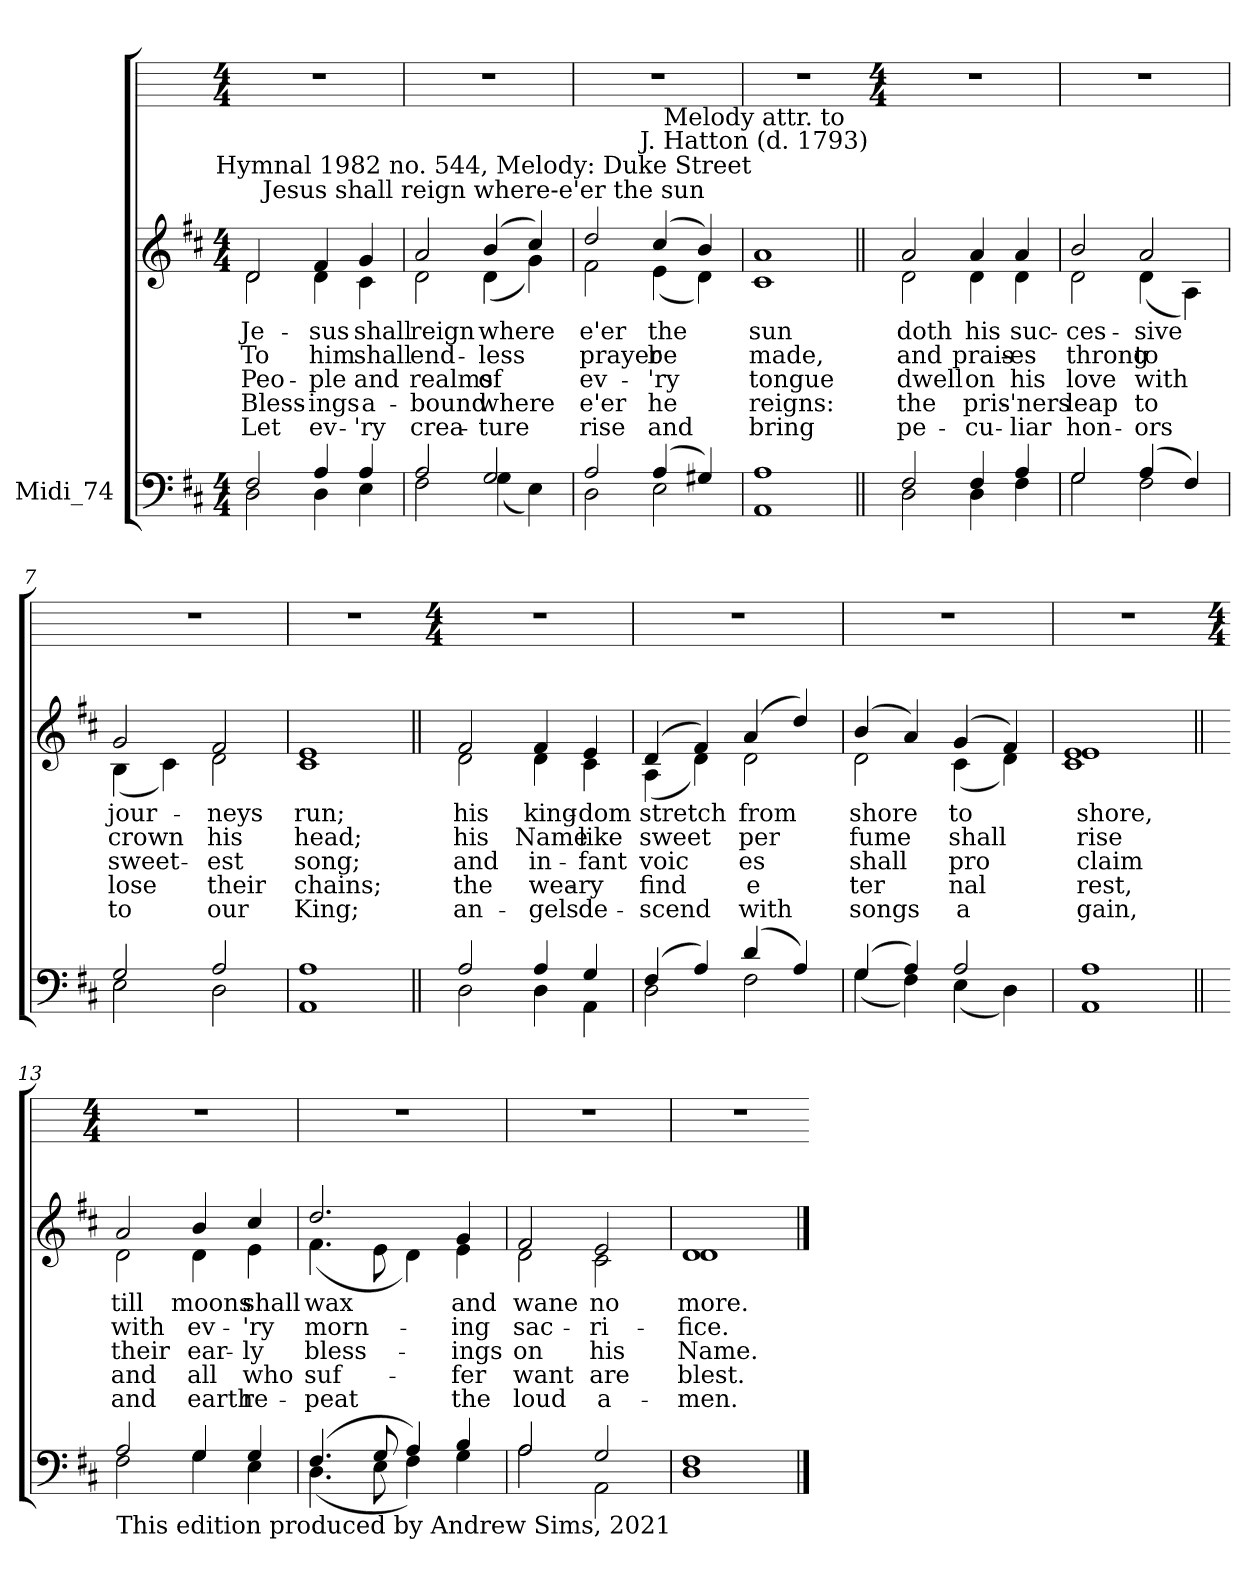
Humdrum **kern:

**kern	**kern	**text	**text	**text	**text	**text	**kern
*part3	*part2	*part2	*part2	*part2	*part2	*part2	*part1
*staff3	*staff2	*staff2	*staff2	*staff2	*staff2	*staff2	*staff1
*I"Midi_74	*	*	*	*	*	*	*
*clefF4	*clefG2	*	*	*	*	*	*
*k[f#c#]	*k[f#c#]	*	*	*	*	*	*
*D:	*D:	*	*	*	*	*	*
*M4/4	*M4/4	*	*	*	*	*	*M4/4
=1	=1	=1	=1	=1	=1	=1	=1
*^	*	*	*	*	*	*	*
!	!	!LO:TX:a:cj:t=Isaac Watts\n(1674-1748)	!	!	!	!	!	!
!	!	!	!LO:LY:b	!LO:LY:b	!LO:LY:b	!LO:LY:b	!LO:LY:b	!
*	*	*^	*	*	*	*	*	*
2F#/	2D\	2d/	2d\	Je-	-To	Peo-	-Bless-	-Let	1r
!	!	!	!	!LO:LY:b	!LO:LY:b	!LO:LY:b	!LO:LY:b	!LO:LY:b	!
4A/	4D\	4f#/	4d\	sus	him	ple	ings	ev-	.
!	!	!	!	!LO:LY:b	!LO:LY:b	!LO:LY:b	!LO:LY:b	!LO:LY:b	!
4A/	4E\	4g/	4c#\	-shall	shall	and	a-	-'ry	.
=2	=2	=2	=2	=2	=2	=2	=2	=2	=2
!	!	!	!	!LO:LY:b	!LO:LY:b	!LO:LY:b	!LO:LY:b	!LO:LY:b	!
2A/	2F#\	2a/	2d\	reign	end-	-realms	bound	crea-	1r
!	!	!LO:TX:a:cj:t=Jesus shall reign where-e'er the sun	!	!	!	!	!	!	!
!	!	!LO:TX:a:cj:t=Hymnal 1982 no. 544, Melody&colon; Duke Street	!	!	!	!	!	!	!
!	!	!	!	!LO:LY:b	!LO:LY:b	!LO:LY:b	!LO:LY:b	!LO:LY:b	!
2G/	(<4G\	(>4b/	(<4d\	-where	less	of	where	ture	.
.	4E\)	4cc#/)	4g\)	.	.	.	.	.	.
=3	=3	=3	=3	=3	=3	=3	=3	=3	=3
!	!	!	!	!LO:LY:b	!LO:LY:b	!LO:LY:b	!LO:LY:b	!LO:LY:b	!
2A/	2D\	2dd/	2f#\	e'er	prayer	ev-	-e'er	rise	1r
!	!	!	!	!LO:LY:b	!LO:LY:b	!LO:LY:b	!LO:LY:b	!LO:LY:b	!
(>4A/	2E\	(>4cc#/	(<4e\	the	be	'ry	he	and	.
4G#X/)	.	4b/)	4d\)	.	.	.	.	.	.
=4	=4	=4	=4	=4	=4	=4	=4	=4	=4
!	!	!LO:TX:a:cj:t=Melody attr. to\nJ. Hatton (d. 1793)	!	!	!	!	!	!	!
!	!	!	!	!LO:LY:b	!LO:LY:b	!LO:LY:b	!LO:LY:b	!LO:LY:b	!
1A/	1AA\	1a/	1c#\	sun	made,	tongue	reigns:	bring	1r
!!LO:LB:g=z
=5||	=5||	=5||	=5||	=5	=5	=5	=5	=5	=5
*	*	*	*	*	*	*	*	*	*M4/4
!	!	!	!	!LO:LY:b	!LO:LY:b	!LO:LY:b	!LO:LY:b	!LO:LY:b	!
2F#/	2D\	2a/	2d\	doth	and	dwell	the	pe-	1r
!	!	!	!	!LO:LY:b	!LO:LY:b	!LO:LY:b	!LO:LY:b	!LO:LY:b	!
4F#/	4D\	4a/	4d\	-his	prais-	-on	pris-	-cu-	.
!	!	!	!	!LO:LY:b	!LO:LY:b	!LO:LY:b	!LO:LY:b	!LO:LY:b	!
4A/	4F#\	4a/	4d\	-suc-	-es	his	'ners	liar	.
=6	=6	=6	=6	=6	=6	=6	=6	=6	=6
!	!	!	!	!LO:LY:b	!LO:LY:b	!LO:LY:b	!LO:LY:b	!LO:LY:b	!
2G/	2G\	2b/	2d\	ces-	-throng	love	leap	hon-	1r
!	!	!	!	!LO:LY:b	!LO:LY:b	!LO:LY:b	!LO:LY:b	!LO:LY:b	!
(>4A/	2F#\	2a/	(<4d\	-sive	to	with	to	ors	.
4F#/)	.	.	4A\)	.	.	.	.	.	.
=7	=7	=7	=7	=7	=7	=7	=7	=7	=7
!	!	!	!	!LO:LY:b	!LO:LY:b	!LO:LY:b	!LO:LY:b	!LO:LY:b	!
2G/	2E\	2g/	(<4B\	jour-	-crown	sweet-	-lose	to	1r
.	.	.	4c#\)	.	.	.	.	.	.
!	!	!	!	!LO:LY:b	!LO:LY:b	!LO:LY:b	!LO:LY:b	!LO:LY:b	!
2A/	2D\	2f#/	2d\	neys	his	est	their	our	.
=8	=8	=8	=8	=8	=8	=8	=8	=8	=8
!	!	!	!	!LO:LY:b	!LO:LY:b	!LO:LY:b	!LO:LY:b	!LO:LY:b	!
1A/	1AA\	1e/	1c#\	run;	head;	song;	chains;	King;	1r
!!LO:LB:g=z
=9||	=9||	=9||	=9||	=9	=9	=9	=9	=9	=9
*	*	*	*	*	*	*	*	*	*M4/4
!	!	!	!	!LO:LY:b	!LO:LY:b	!LO:LY:b	!LO:LY:b	!LO:LY:b	!
2A/	2D\	2f#/	2d\	his	his	and	the	an-	1r
!	!	!	!	!LO:LY:b	!LO:LY:b	!LO:LY:b	!LO:LY:b	!LO:LY:b	!
4A/	4D\	4f#/	4d\	-king-	-Name	in-	-wea-	-gels	.
!	!	!	!	!LO:LY:b	!LO:LY:b	!LO:LY:b	!LO:LY:b	!LO:LY:b	!
4G/	4AA\	4e/	4c#\	dom	like	fant	ry	de-	.
=10	=10	=10	=10	=10	=10	=10	=10	=10	=10
!	!	!	!	!LO:LY:b	!LO:LY:b	!LO:LY:b	!LO:LY:b	!LO:LY:b	!
(>4F#/	2D\	(>4d/	(<4A	-stretch	sweet	voic	find	scend	1r
4A/)	.	4f#/)	4d\)	.	.	.	.	.	.
!	!	!	!	!LO:LY:b	!LO:LY:b	!LO:LY:b	!LO:LY:b	!LO:LY:b	!
(>4d/	2F#\	(>4a/	2d\	from	per	es	e	with	.
4A/)	.	4dd/)	.	.	.	.	.	.	.
=11	=11	=11	=11	=11	=11	=11	=11	=11	=11
!	!	!	!	!LO:LY:b	!LO:LY:b	!LO:LY:b	!LO:LY:b	!LO:LY:b	!
(>4G/	(<4G\	(>4b/	2d\	shore	fume	shall	ter	songs	1r
4A/)	4F#\)	4a/)	.	.	.	.	.	.	.
!	!	!	!	!LO:LY:b	!LO:LY:b	!LO:LY:b	!LO:LY:b	!LO:LY:b	!
2A/	(<4E\	(>4g/	(<4c#\	to	shall	pro	nal	a	.
.	4D\)	4f#/)	4d\)	.	.	.	.	.	.
=12	=12	=12	=12	=12	=12	=12	=12	=12	=12
!	!	!	!	!LO:LY:b	!LO:LY:b	!LO:LY:b	!LO:LY:b	!LO:LY:b	!
1A/	1AA\	1e/	1c#\ 1e\	shore,	rise	claim	rest,	gain,	1r
!!LO:LB:g=z
=13||	=13||	=13||	=13||	=13	=13	=13	=13	=13	=13
*	*	*	*	*	*	*	*	*	*M4/4
!LO:TX:b:t=This edition produced by Andrew Sims, 2021	!	!	!	!	!	!	!	!	!
!	!	!	!	!LO:LY:b	!LO:LY:b	!LO:LY:b	!LO:LY:b	!LO:LY:b	!
2A/	2F#\	2a/	2d\	till	with	their	and	and	1r
!	!	!	!	!LO:LY:b	!LO:LY:b	!LO:LY:b	!LO:LY:b	!LO:LY:b	!
4G/	4G\	4b/	4d\	moons	ev-	-ear-	-all	earth	.
!	!	!	!	!LO:LY:b	!LO:LY:b	!LO:LY:b	!LO:LY:b	!LO:LY:b	!
4G/	4E\	4cc#/	4e\	shall	'ry	ly	who	re-	.
=14	=14	=14	=14	=14	=14	=14	=14	=14	=14
!	!	!	!	!LO:LY:b	!LO:LY:b	!LO:LY:b	!LO:LY:b	!LO:LY:b	!
(>4.F#/	(<4.D\	2.dd/	(<4.f#\	-wax	morn-	-bless-	-suf-	-peat	1r
8G/	8E\	.	8e\	.	.	.	.	.	.
4A/)	4F#\)	.	4d\)	.	.	.	.	.	.
!	!	!	!	!LO:LY:b	!LO:LY:b	!LO:LY:b	!LO:LY:b	!LO:LY:b	!
4B/	4G\	4g/	4e\	and	ing	ings	fer	the	.
=15	=15	=15	=15	=15	=15	=15	=15	=15	=15
!	!	!	!	!LO:LY:b	!LO:LY:b	!LO:LY:b	!LO:LY:b	!LO:LY:b	!
2A/	2A\	2f#/	2d\	wane	sac-	-on	want	loud	1r
!	!	!	!	!LO:LY:b	!LO:LY:b	!LO:LY:b	!LO:LY:b	!LO:LY:b	!
2G/	2AA\	2e/	2c#\	no	ri-	-his	are	a-	.
=16	=16	=16	=16	=16	=16	=16	=16	=16	=16
!	!	!	!	!LO:LY:b	!LO:LY:b	!LO:LY:b	!LO:LY:b	!LO:LY:b	!
1F#/	1D\	1d/	1d\	-more.	fice.	Name.	blest.	men.	1r
*v	*v	*	*	*	*	*	*	*	*
*	*v	*v	*	*	*	*	*	*
==	==	=	=	=	=	=	=
*-	*-	*-	*-	*-	*-	*-	*-
